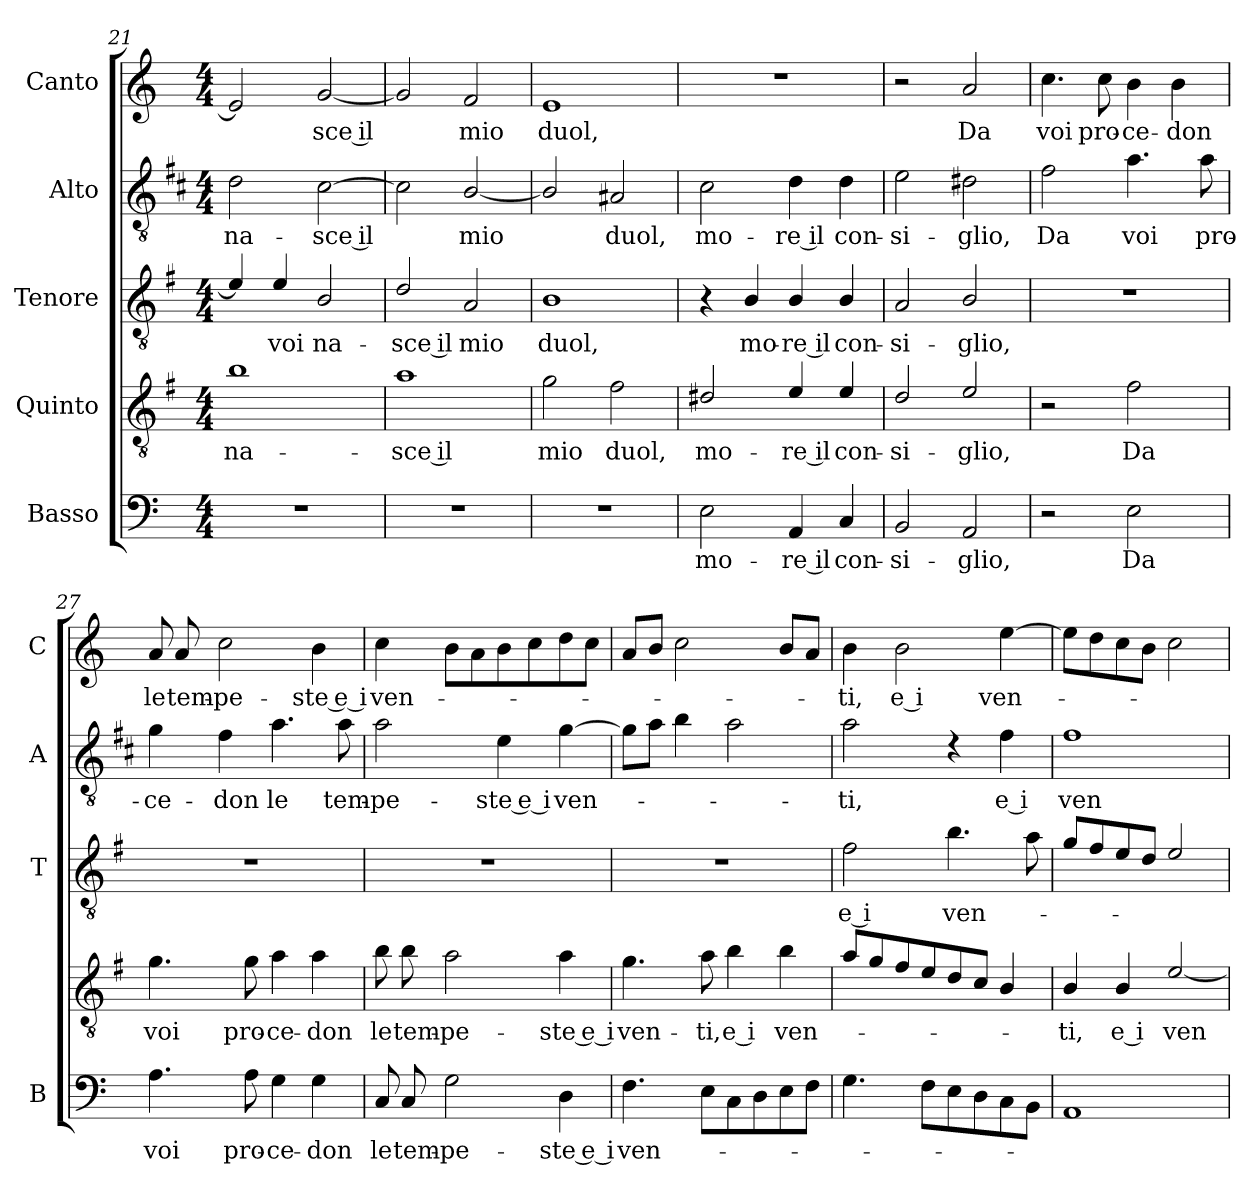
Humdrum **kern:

**kern	**text	**kern	**text	**kern	**text	**kern	**text	**kern	**text
*part5	*part5	*part4	*part4	*part3	*part3	*part2	*part2	*part1	*part1
*staff5	*staff5	*staff4	*staff4	*staff3	*staff3	*staff2	*staff2	*staff1	*staff1
*I"Basso	*	*I"Quinto	*	*I"Tenore	*	*I"Alto	*	*I"Canto	*
*I'B	*	*	*	*I'T	*	*I'A	*	*I'C	*
!!LO:LB:g=z
*clefF4	*	*clefGv2	*	*clefGv2	*	*clefGv2	*	*clefG2	*
*	*	*ITrd4c7	*	*ITrd4c7	*	*ITrd1c2	*	*	*
*k[]	*	*k[]	*	*k[]	*	*k[]	*	*k[]	*
*C:	*	*C:	*	*C:	*	*C:	*	*C:	*
*M4/4	*	*M4/4	*	*M4/4	*	*M4/4	*	*M4/4	*
=21	=21	=21	=21	=21	=21	=21	=21	=21	=21
!	!	!	!LO:LY:b	!	!	!	!LO:LY:b	!	!
1r	.	1e	na-	4A/]	.	2c\	na-	2e/]	.
!	!	!	!	!	!LO:LY:b	!	!	!	!
.	.	.	.	4A/	voi	.	.	.	.
!	!	!	!	!	!LO:LY:b	!	!LO:LY:b	!	!LO:LY:b
.	.	.	.	2E/	na-	[2B\	-sce il	[2g/	-sce il
=22	=22	=22	=22	=22	=22	=22	=22	=22	=22
!	!	!	!LO:LY:b	!	!LO:LY:b	!	!	!	!
1r	.	1d	-sce il	2G/	-sce il	2B\]	.	2g/]	.
!	!	!	!	!	!LO:LY:b	!	!LO:LY:b	!	!LO:LY:b
.	.	.	.	2D/	mio	[2A/	mio	2f/	mio
=23	=23	=23	=23	=23	=23	=23	=23	=23	=23
!	!	!	!LO:LY:b	!	!LO:LY:b	!	!	!	!LO:LY:b
1r	.	2c\	mio	1E	duol,	2A/]	.	1e	duol,
!	!	!	!LO:LY:b	!	!	!	!LO:LY:b	!	!
.	.	2B\	duol,	.	.	2G#X/	duol,	.	.
=24	=24	=24	=24	=24	=24	=24	=24	=24	=24
!	!LO:LY:b	!	!LO:LY:b	!	!	!	!LO:LY:b	!	!
2E\	mo-	2G#X/	mo-	4r	.	2B\	mo-	1r	.
!	!	!	!	!	!LO:LY:b	!	!	!	!
.	.	.	.	4E/	mo-	.	.	.	.
!	!LO:LY:b	!	!LO:LY:b	!	!LO:LY:b	!	!LO:LY:b	!	!
4AA/	-re il	4A/	-re il	4E/	-re il	4c\	-re il	.	.
!	!LO:LY:b	!	!LO:LY:b	!	!LO:LY:b	!	!LO:LY:b	!	!
4C/	con-	4A/	con-	4E/	con-	4c\	con-	.	.
=25	=25	=25	=25	=25	=25	=25	=25	=25	=25
!	!LO:LY:b	!	!LO:LY:b	!	!LO:LY:b	!	!LO:LY:b	!	!
2BB/	-si-	2G/	-si-	2D/	-si-	2d\	-si-	2r	.
!	!LO:LY:b	!	!LO:LY:b	!	!LO:LY:b	!	!LO:LY:b	!	!LO:LY:b
2AA/	-glio,	2A/	-glio,	2E/	-glio,	2c#X\	-glio,	2a/	Da
=26	=26	=26	=26	=26	=26	=26	=26	=26	=26
!	!	!	!	!	!	!	!LO:LY:b	!	!LO:LY:b
2r	.	2r	.	1r	.	2e\	Da	4.cc\	voi
!	!	!	!	!	!	!	!	!	!LO:LY:b
.	.	.	.	.	.	.	.	8cc\	pro-
!	!LO:LY:b	!	!LO:LY:b	!	!	!	!LO:LY:b	!	!LO:LY:b
2E\	Da	2B\	Da	.	.	4.g\	voi	4b\	-ce-
!	!	!	!	!	!	!	!	!	!LO:LY:b
.	.	.	.	.	.	.	.	4b\	-don
!	!	!	!	!	!	!	!LO:LY:b	!	!
.	.	.	.	.	.	8g\	pro-	.	.
!!LO:LB:g=z
=27	=27	=27	=27	=27	=27	=27	=27	=27	=27
!	!LO:LY:b	!	!LO:LY:b	!	!	!	!LO:LY:b	!	!LO:LY:b
4.A\	voi	4.c\	voi	1r	.	4f\	-ce-	8a/	le
!	!	!	!	!	!	!	!	!	!LO:LY:b
.	.	.	.	.	.	.	.	8a/	tem-
!	!	!	!	!	!	!	!LO:LY:b	!	!LO:LY:b
.	.	.	.	.	.	4e\	-don	2cc\	-pe-
!	!LO:LY:b	!	!LO:LY:b	!	!	!	!	!	!
8A\	pro-	8c\	pro-	.	.	.	.	.	.
!	!LO:LY:b	!	!LO:LY:b	!	!	!	!LO:LY:b	!	!
4G\	-ce-	4d\	-ce-	.	.	4.g\	le	.	.
!	!LO:LY:b	!	!LO:LY:b	!	!	!	!	!	!LO:LY:b
4G\	-don	4d\	-don	.	.	.	.	4b\	-ste e i
!	!	!	!	!	!	!	!LO:LY:b	!	!
.	.	.	.	.	.	8g\	tem-	.	.
=28	=28	=28	=28	=28	=28	=28	=28	=28	=28
!	!LO:LY:b	!	!LO:LY:b	!	!	!	!LO:LY:b	!	!LO:LY:b
8C/	le	8e\	le	1r	.	2g\	-pe-	4cc\	ven-
!	!LO:LY:b	!	!LO:LY:b	!	!	!	!	!	!
8C/	tem-	8e\	tem-	.	.	.	.	.	.
!	!LO:LY:b	!	!LO:LY:b	!	!	!	!	!	!
2G\	-pe-	2d\	-pe-	.	.	.	.	8b\L	.
.	.	.	.	.	.	.	.	8a\	.
!	!	!	!	!	!	!	!LO:LY:b	!	!
.	.	.	.	.	.	4d\	-ste e i	8b\	.
.	.	.	.	.	.	.	.	8cc\	.
!	!LO:LY:b	!	!LO:LY:b	!	!	!	!LO:LY:b	!	!
4D\	-ste e i	4d\	-ste e i	.	.	[4f\	ven-	8dd\	.
.	.	.	.	.	.	.	.	8cc\J	.
=29	=29	=29	=29	=29	=29	=29	=29	=29	=29
!	!LO:LY:b	!	!LO:LY:b	!	!	!	!	!	!
4.F\	ven-	4.c\	ven-	1r	.	8f\L]	.	8a/L	.
.	.	.	.	.	.	8g\J	.	8b/J	.
.	.	.	.	.	.	4a\	.	2cc\	.
!	!	!	!LO:LY:b	!	!	!	!	!	!
8E\L	.	8d\	-ti,	.	.	.	.	.	.
!	!	!	!LO:LY:b	!	!	!	!	!	!
8C\	.	4e\	e i	.	.	2g\	.	.	.
8D\	.	.	.	.	.	.	.	.	.
!	!	!	!LO:LY:b	!	!	!	!	!	!
8E\	.	4e\	ven-	.	.	.	.	8b/L	.
8F\J	.	.	.	.	.	.	.	8a/J	.
=30	=30	=30	=30	=30	=30	=30	=30	=30	=30
!	!	!	!	!	!LO:LY:b	!	!LO:LY:b	!	!LO:LY:b
4.G\	.	8d/L	.	2B\	e i	2g\	-ti,	4b\	-ti,
.	.	8c/	.	.	.	.	.	.	.
!	!	!	!	!	!	!	!	!	!LO:LY:b
.	.	8B/	.	.	.	.	.	2b\	e i
8F\L	.	8A/	.	.	.	.	.	.	.
!	!	!	!	!	!LO:LY:b	!	!	!	!
8E\	.	8G/	.	4.e\	ven-	4rc	.	.	.
8D\	.	8F/J	.	.	.	.	.	.	.
!	!	!	!	!	!	!	!LO:LY:b	!	!LO:LY:b
8C\	.	4E/	.	.	.	4e\	e i	[4ee\	ven-
8BB\J	.	.	.	8d\	.	.	.	.	.
=31	=31	=31	=31	=31	=31	=31	=31	=31	=31
!	!	!	!LO:LY:b	!	!	!	!LO:LY:b	!	!
1AA	.	4E/	-ti,	8c/L	.	1e	ven-	8ee\L]	.
.	.	.	.	8B/	.	.	.	8dd\	.
!	!	!	!LO:LY:b	!	!	!	!	!	!
.	.	4E/	e i	8A/	.	.	.	8cc\	.
.	.	.	.	8G/J	.	.	.	8b\J	.
!	!	!	!LO:LY:b	!	!	!	!	!	!
.	.	[2A/	ven-	2A/	.	.	.	2cc\	.
=	=	=	=	=	=	=	=	=	=
*-	*-	*-	*-	*-	*-	*-	*-	*-	*-
